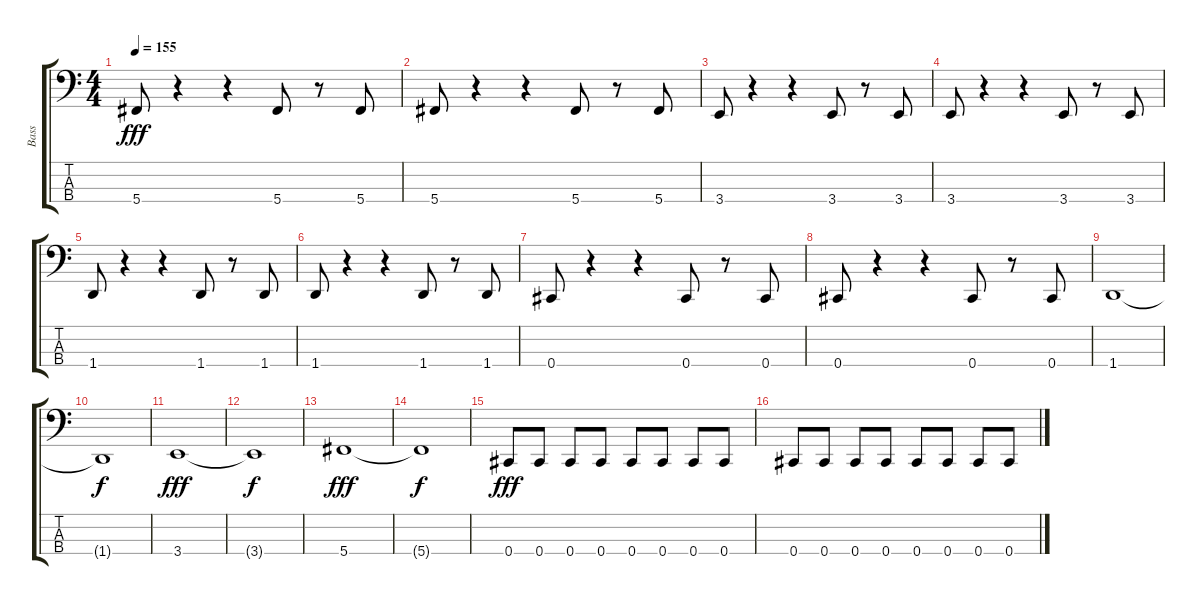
\track ("Bass" "Bass") {instrument electricbassfinger}
\staff {score tabs}
\tuning (Gb2 Db2 Ab1 Db1) {hide}
\ts (4 4)
\tempo 155
\clef f4
\ks c
5.4.8{dy fff} r.4 r.4 5.4.8 r.8 5.4.8 |
5.4.8 r.4 r.4 5.4.8 r.8 5.4.8 |
3.4.8 r.4 r.4 3.4.8 r.8 3.4.8 |
3.4.8 r.4 r.4 3.4.8 r.8 3.4.8 |
1.4.8 r.4 r.4 1.4.8 r.8 1.4.8 |
1.4.8 r.4 r.4 1.4.8 r.8 1.4.8 |
0.4.8 r.4 r.4 0.4.8 r.8 0.4.8 |
0.4.8 r.4 r.4 0.4.8 r.8 0.4.8 |
1.4.1 |
1.4{t}.1{dy f} |
3.4.1{dy fff} |
3.4{t}.1{dy f} |
5.4.1{dy fff} |
5.4{t}.1{dy f} |
0.4.8{dy fff} 0.4.8 0.4.8 0.4.8 0.4.8 0.4.8 0.4.8 0.4.8 |
0.4.8 0.4.8 0.4.8 0.4.8 0.4.8 0.4.8 0.4.8 0.4.8
